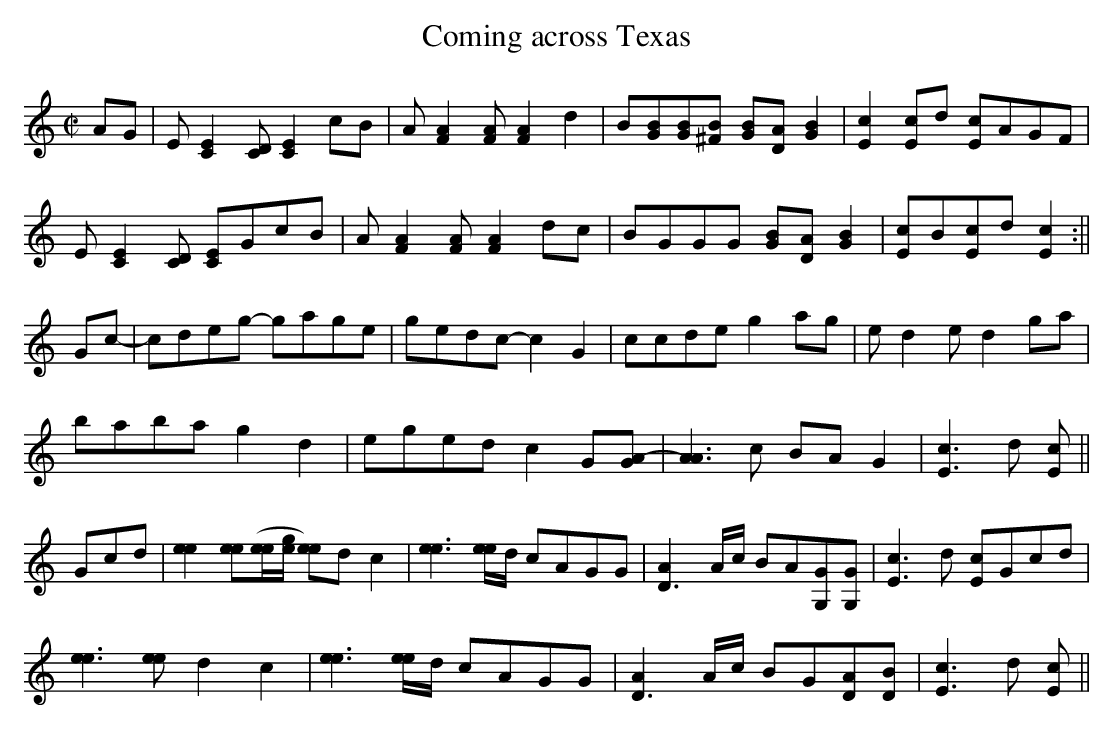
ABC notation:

X:1
T:Coming across Texas
M:C|
L:1/8
K:C
AG|E[C2E2][CD] [C2E2]cB|A[F2A2][FA] [F2A2]d2|B[GB][GB][^FB] [GB][DA][G2B2]|[E2c2][Ec]d [Ec]AGF|
E[C2E2][CD] [CE]GcB|A[F2A2][FA] [F2A2]dc|BGGG [GB][DA][G2B2]|[Ec]B[Ec]d [E2c2]:||
Gc-|cdeg- gage|gedc- c2G2|ccde g2ag|ed2e d2ga|
baba g2d2|eged c2G[GA]-|[A3A3]c BAG2|[E3c3]d [Ec]||
Gcd|[e2e2][ee]([e/e/][e/g/] [ee])dc2|[e3e3][e/e/]d/ cAGG|[D3A2]A/c/ BA[G,G][G,G]|[E3c3]d [Ec]Gcd|
[e3e3][ee] d2c2| [e3e3][e/e/]d/ cAGG|[D3A2]A/c/ BG[DA][DB]|[E3c3]d [Ec] ||
